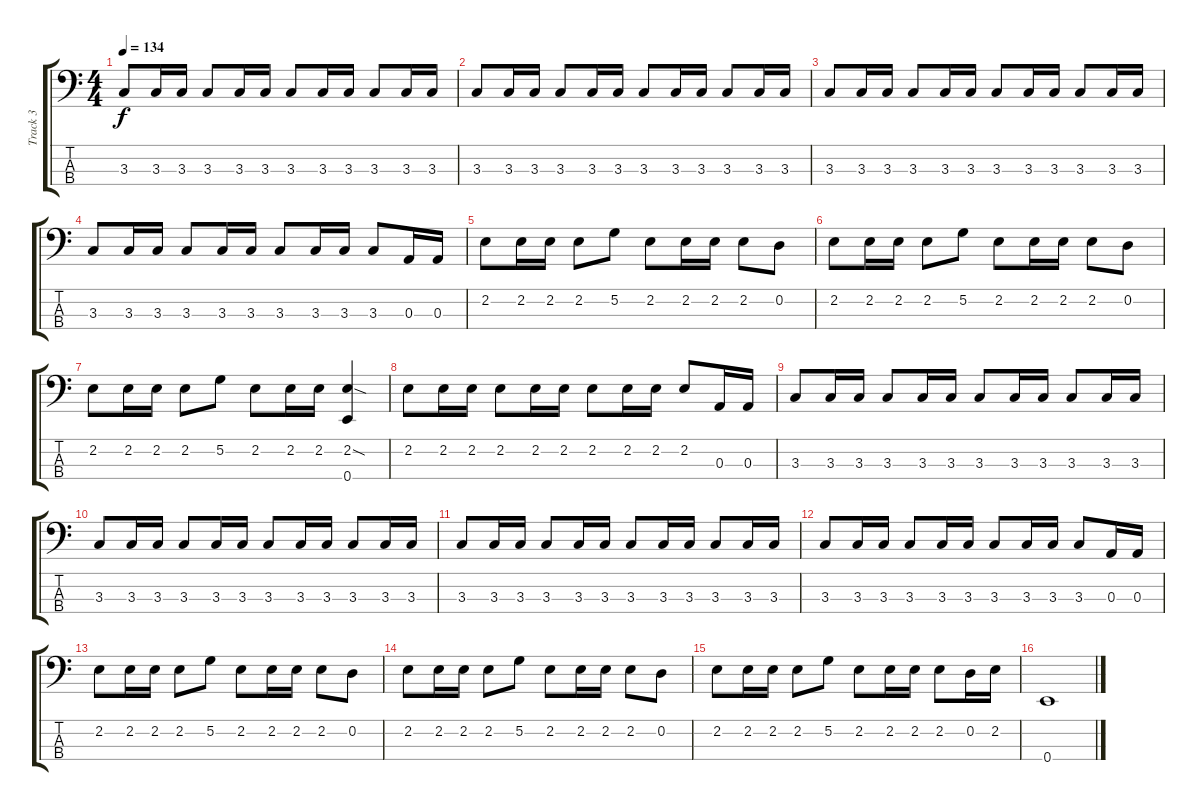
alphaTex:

\track ("Track 3" "Track 3") {instrument electricbassfinger}
\staff {score tabs}
\tuning (G2 D2 A1 E1) {hide}
\ts (4 4)
\tempo 134
\clef f4
\ks c
3.3.8{dy f} 3.3.16 3.3.16 3.3.8 3.3.16 3.3.16 3.3.8 3.3.16 3.3.16 3.3.8 3.3.16 3.3.16 |
3.3.8 3.3.16 3.3.16 3.3.8 3.3.16 3.3.16 3.3.8 3.3.16 3.3.16 3.3.8 3.3.16 3.3.16 |
3.3.8 3.3.16 3.3.16 3.3.8 3.3.16 3.3.16 3.3.8 3.3.16 3.3.16 3.3.8 3.3.16 3.3.16 |
3.3.8 3.3.16 3.3.16 3.3.8 3.3.16 3.3.16 3.3.8 3.3.16 3.3.16 3.3.8 0.3.16 0.3.16 |
2.2.8 2.2.16 2.2.16 2.2.8 5.2.8 2.2.8 2.2.16 2.2.16 2.2.8 0.2.8 |
2.2.8 2.2.16 2.2.16 2.2.8 5.2.8 2.2.8 2.2.16 2.2.16 2.2.8 0.2.8 |
2.2.8 2.2.16 2.2.16 2.2.8 5.2.8 2.2.8 2.2.16 2.2.16 (2.2{sod} 0.4).4 |
2.2.8 2.2.16 2.2.16 2.2.8 2.2.16 2.2.16 2.2.8 2.2.16 2.2.16 2.2.8 0.3.16 0.3.16 |
3.3.8 3.3.16 3.3.16 3.3.8 3.3.16 3.3.16 3.3.8 3.3.16 3.3.16 3.3.8 3.3.16 3.3.16 |
3.3.8 3.3.16 3.3.16 3.3.8 3.3.16 3.3.16 3.3.8 3.3.16 3.3.16 3.3.8 3.3.16 3.3.16 |
3.3.8 3.3.16 3.3.16 3.3.8 3.3.16 3.3.16 3.3.8 3.3.16 3.3.16 3.3.8 3.3.16 3.3.16 |
3.3.8 3.3.16 3.3.16 3.3.8 3.3.16 3.3.16 3.3.8 3.3.16 3.3.16 3.3.8 0.3.16 0.3.16 |
2.2.8 2.2.16 2.2.16 2.2.8 5.2.8 2.2.8 2.2.16 2.2.16 2.2.8 0.2.8 |
2.2.8 2.2.16 2.2.16 2.2.8 5.2.8 2.2.8 2.2.16 2.2.16 2.2.8 0.2.8 |
2.2.8 2.2.16 2.2.16 2.2.8 5.2.8 2.2.8 2.2.16 2.2.16 2.2.8 0.2.16 2.2.16 |
0.4.1
